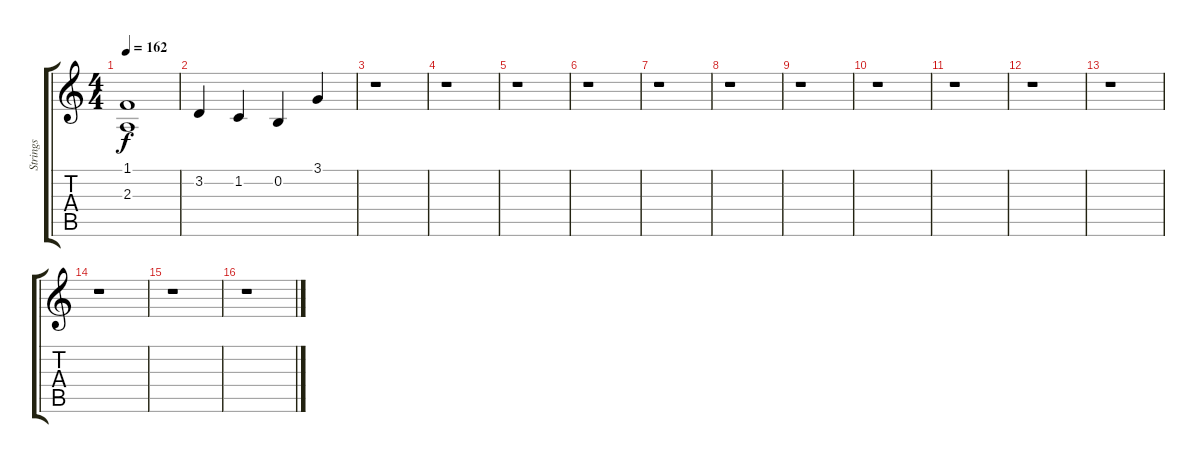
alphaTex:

\track ("Strings" "Strings") {instrument stringensemble1}
\staff {score tabs}
\tuning (E4 B3 G3 D3 A2 E2) {hide}
\ts (4 4)
\tempo 162
\clef g2
\ks c
(1.1 2.3).1{dy f} |
3.2.4 1.2.4 0.2.4 3.1.4 |
\section ("" "")
r.1 |
r.1 |
r.1 |
r.1 |
r.1 |
r.1 |
r.1 |
r.1 |
\section ("" "")
r.1 |
r.1 |
r.1 |
r.1 |
r.1 |
r.1
